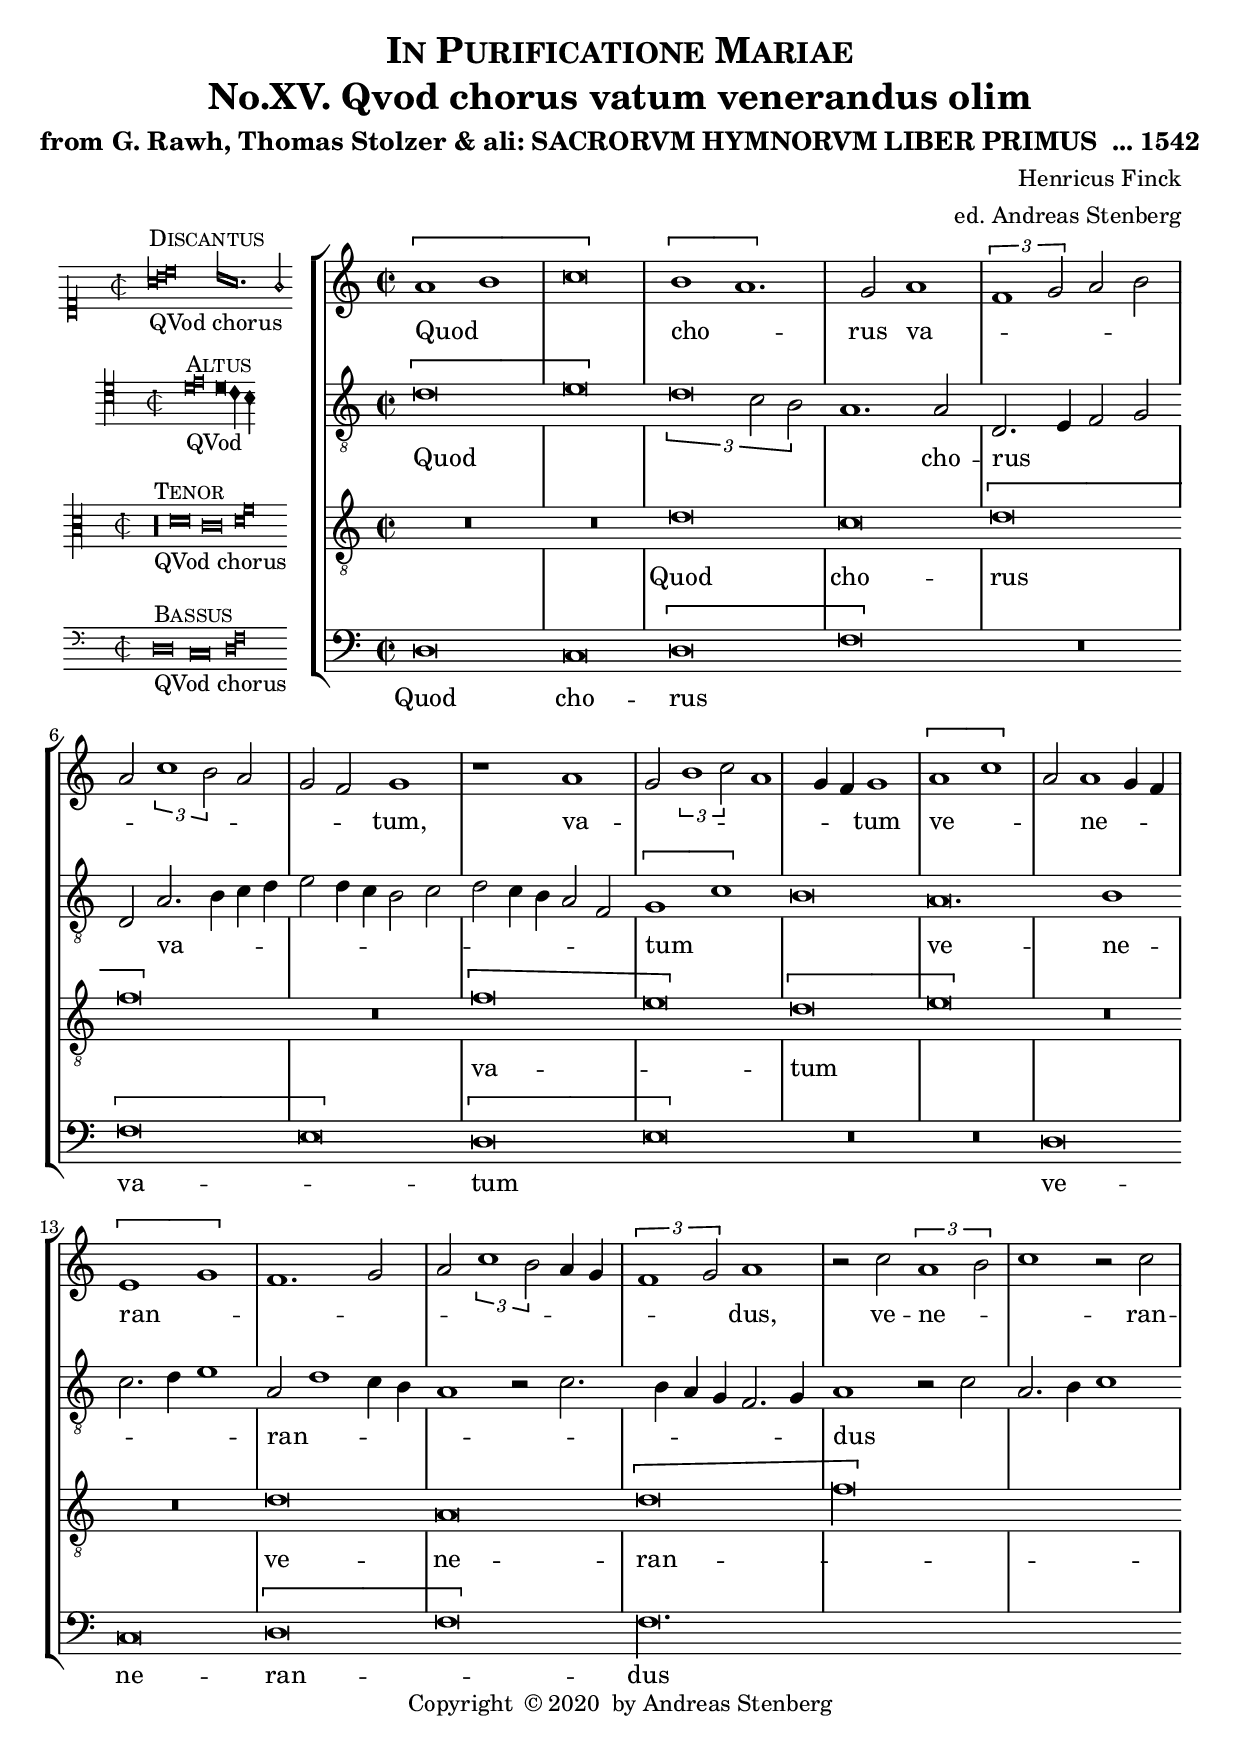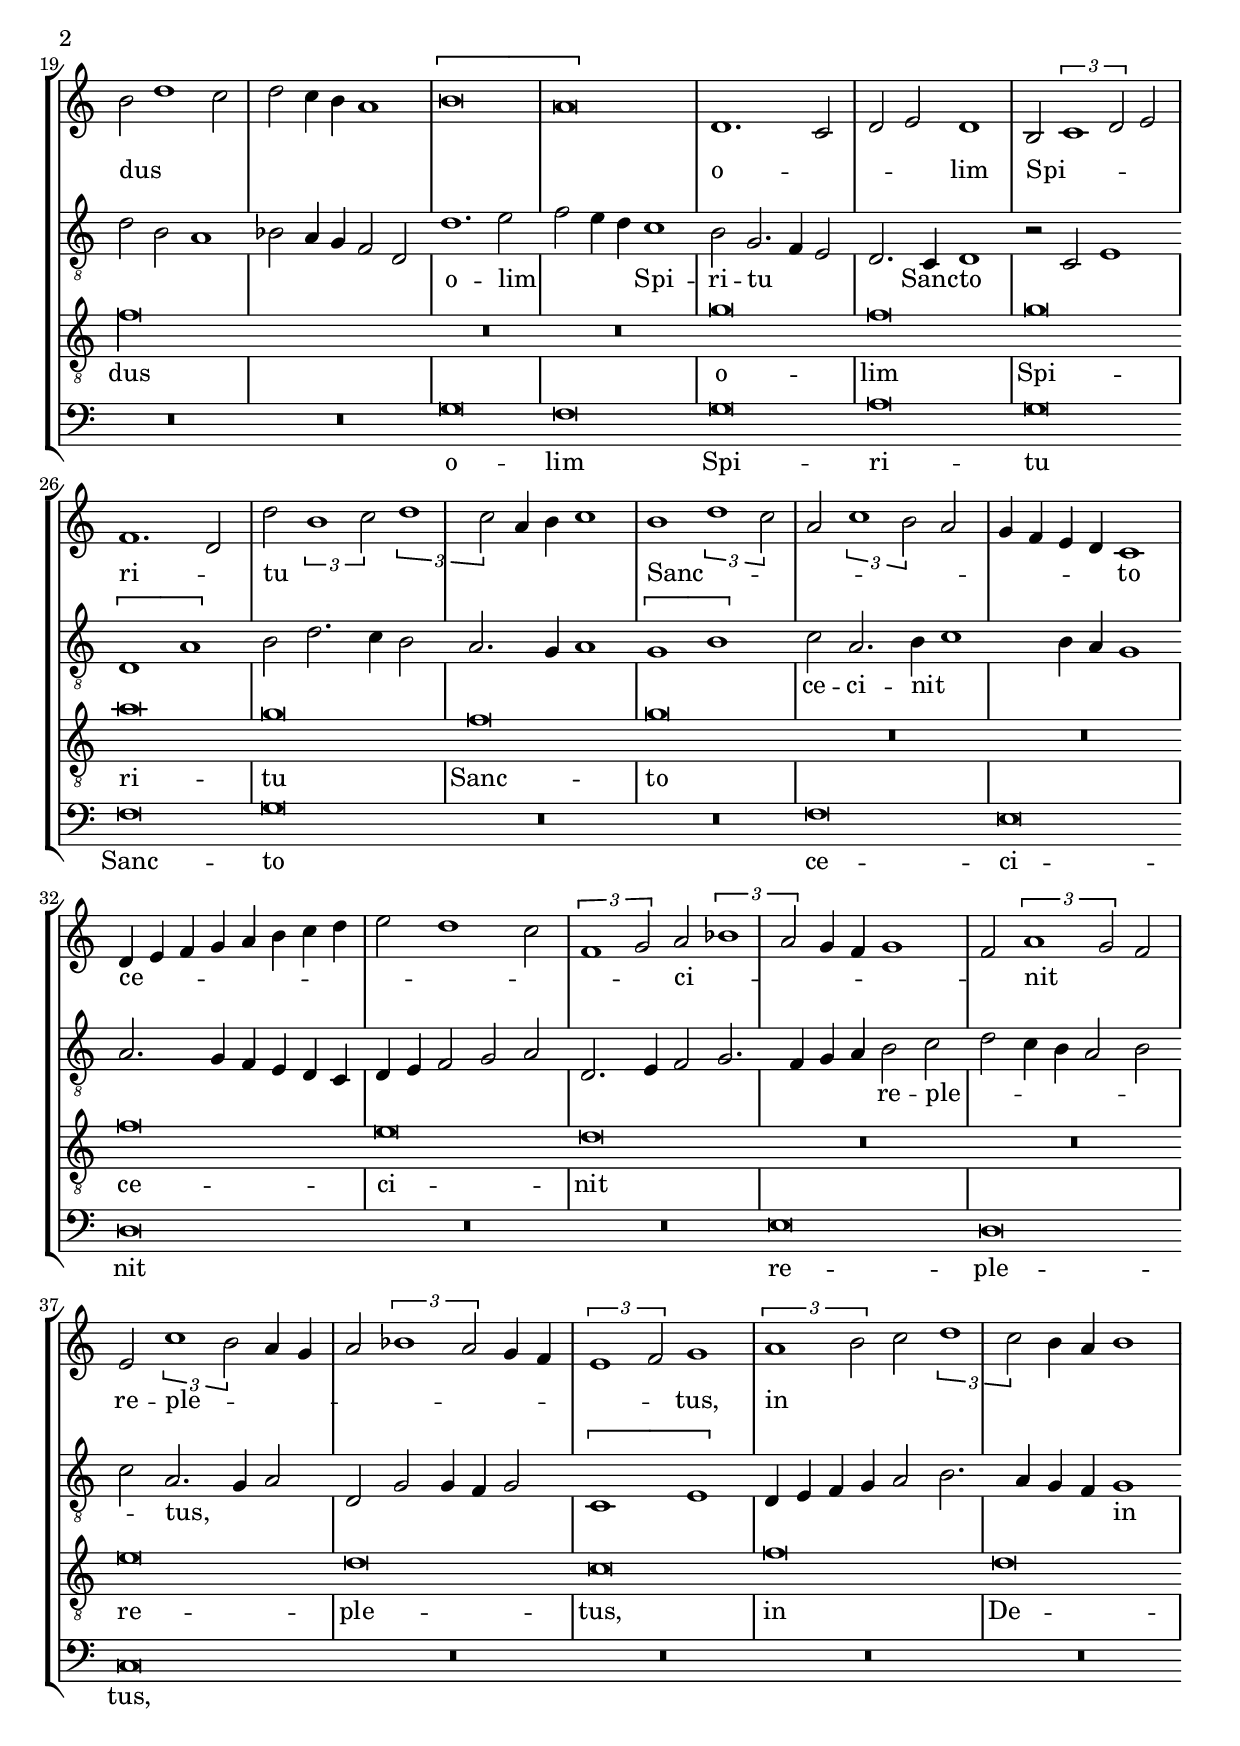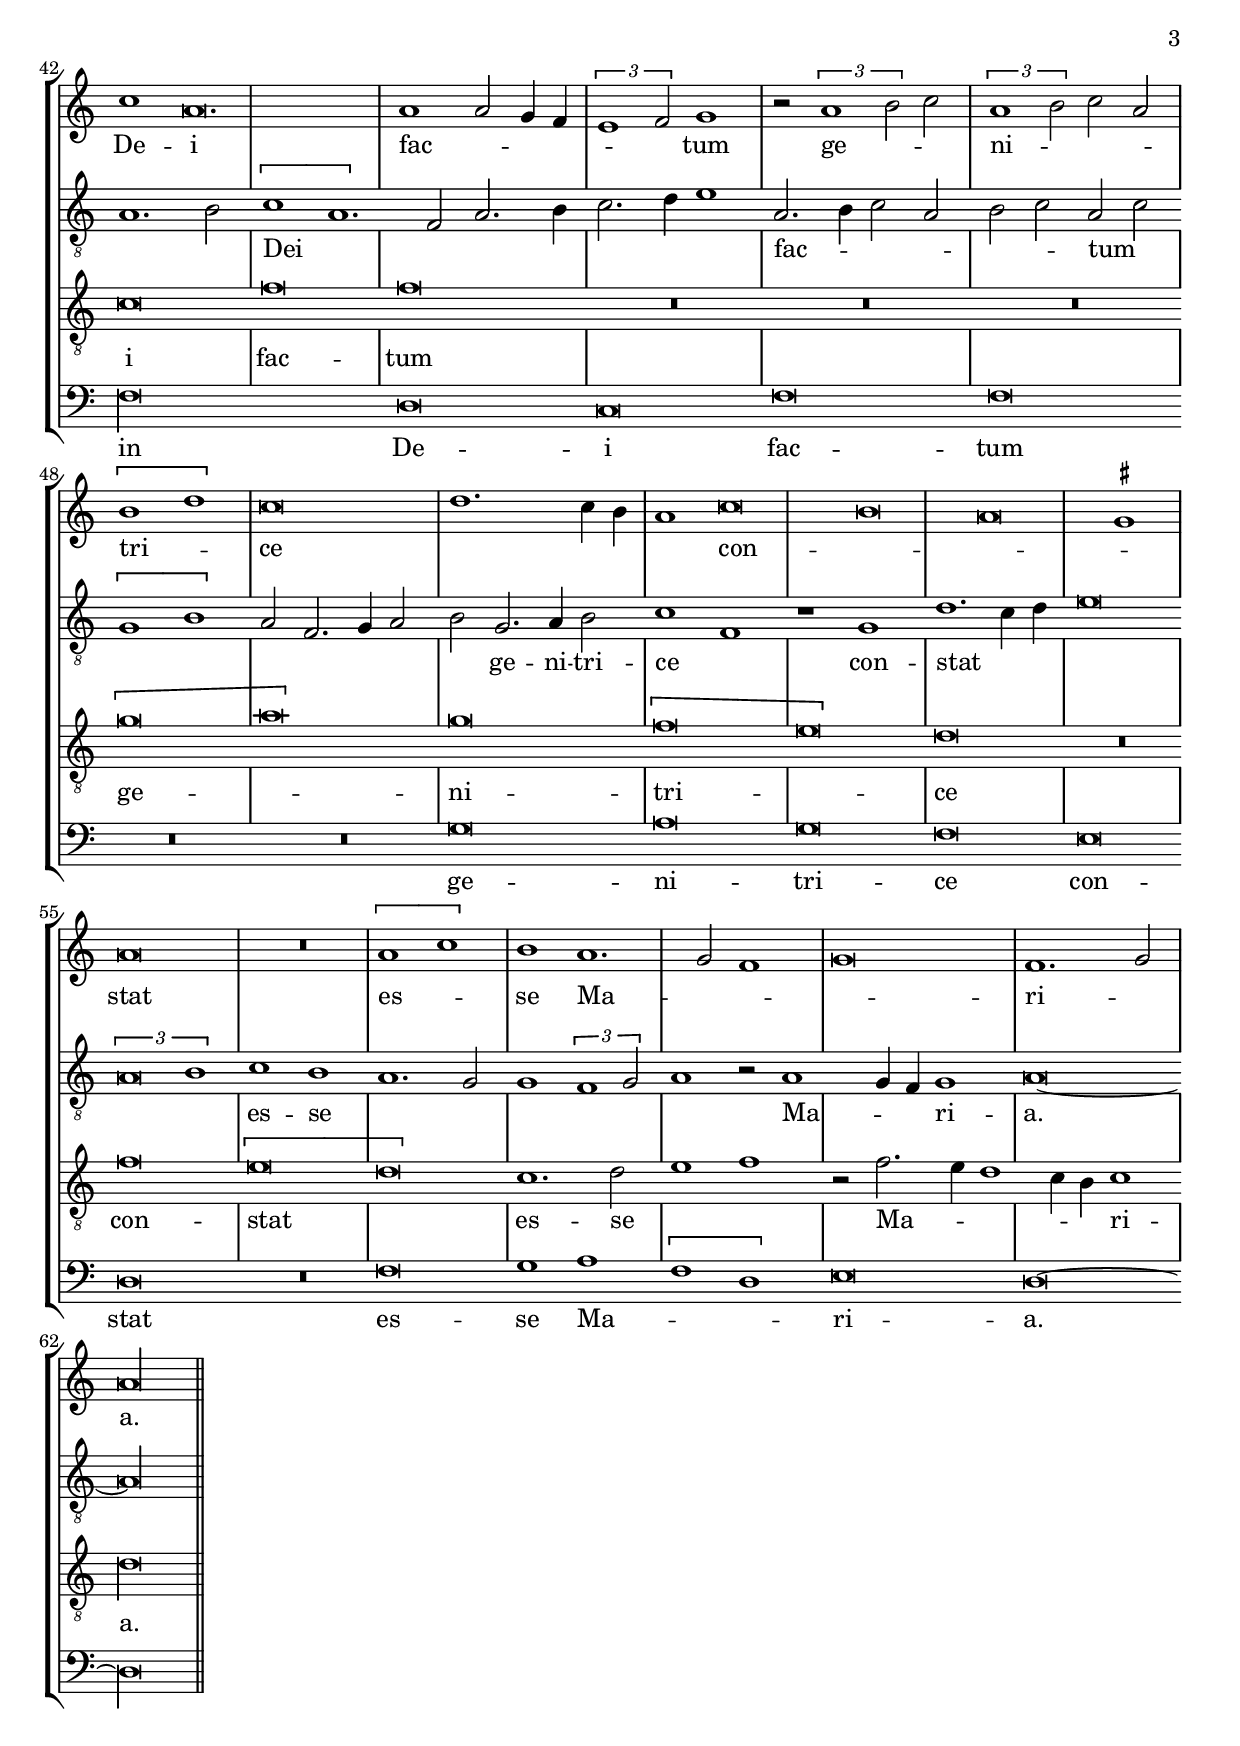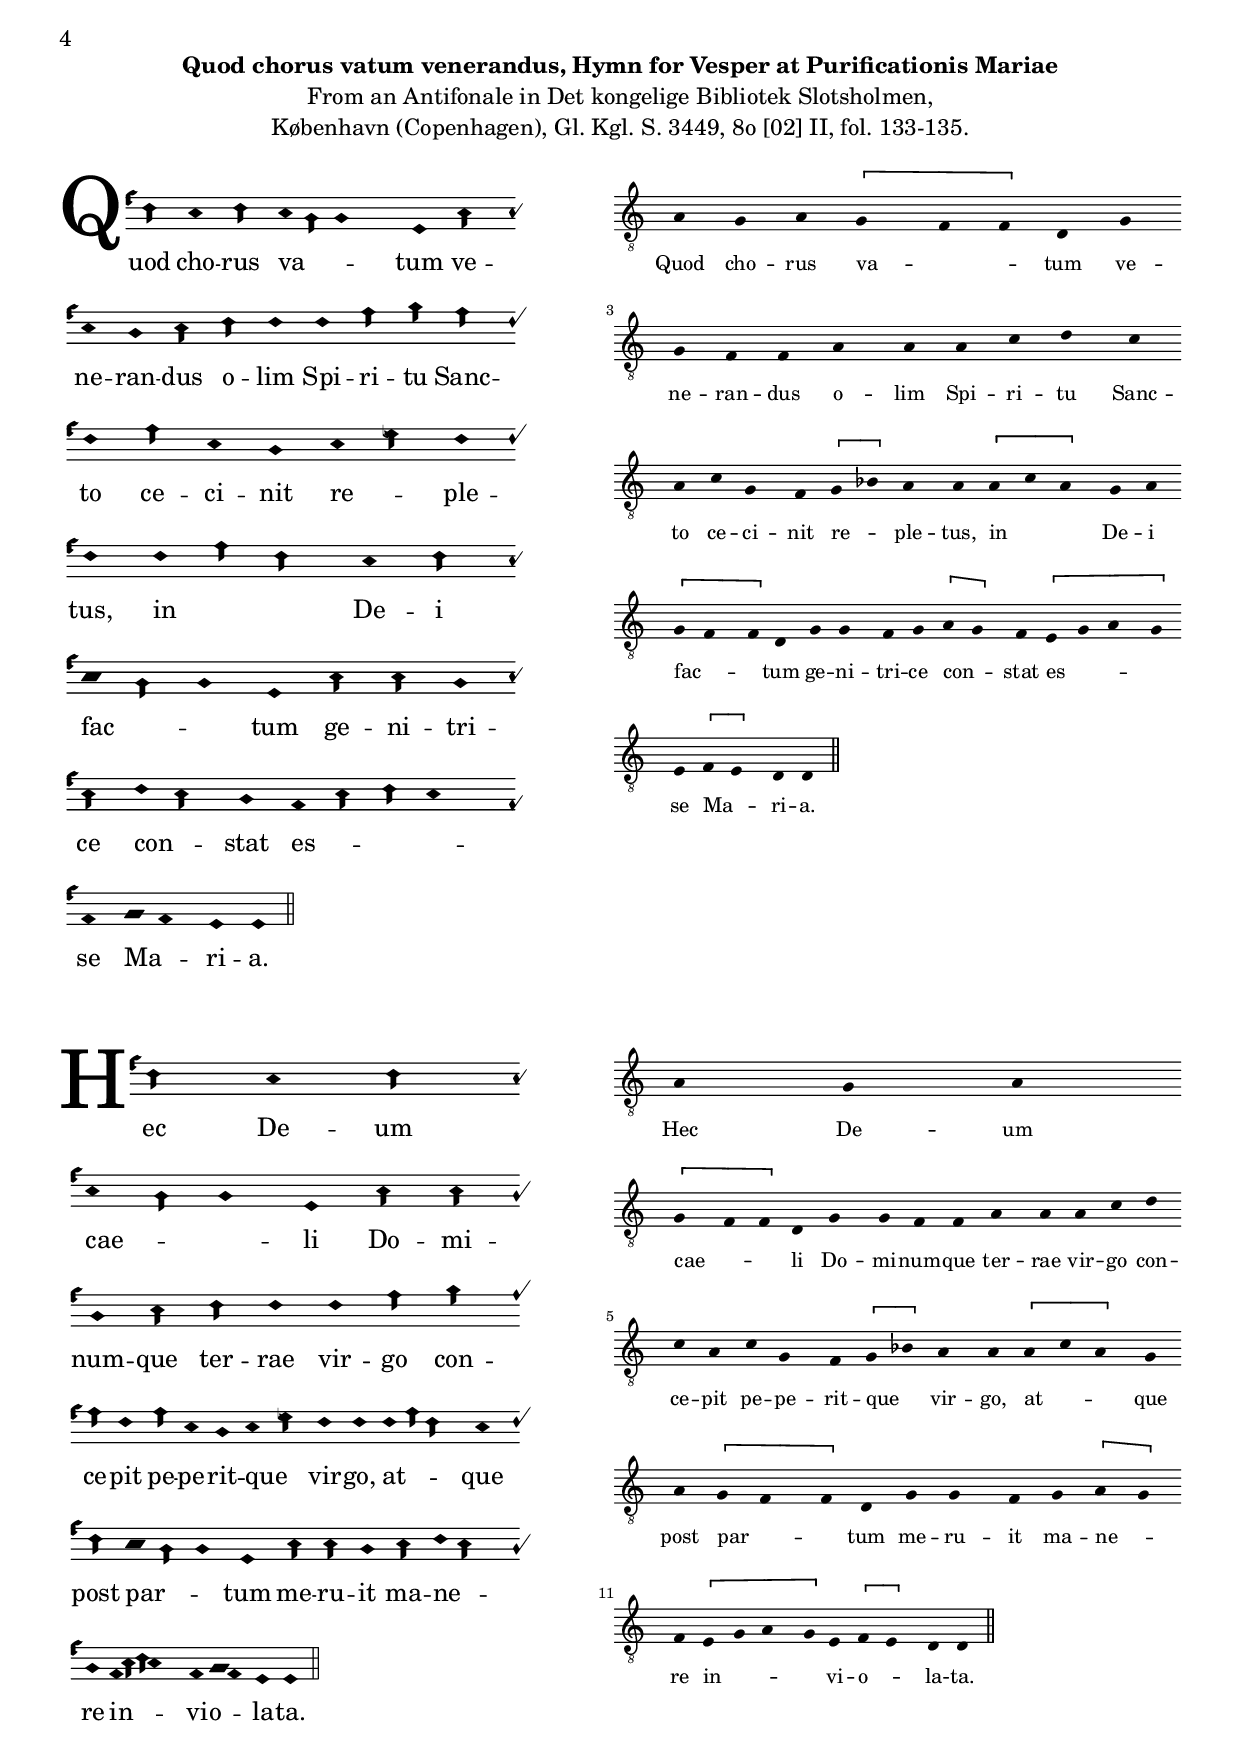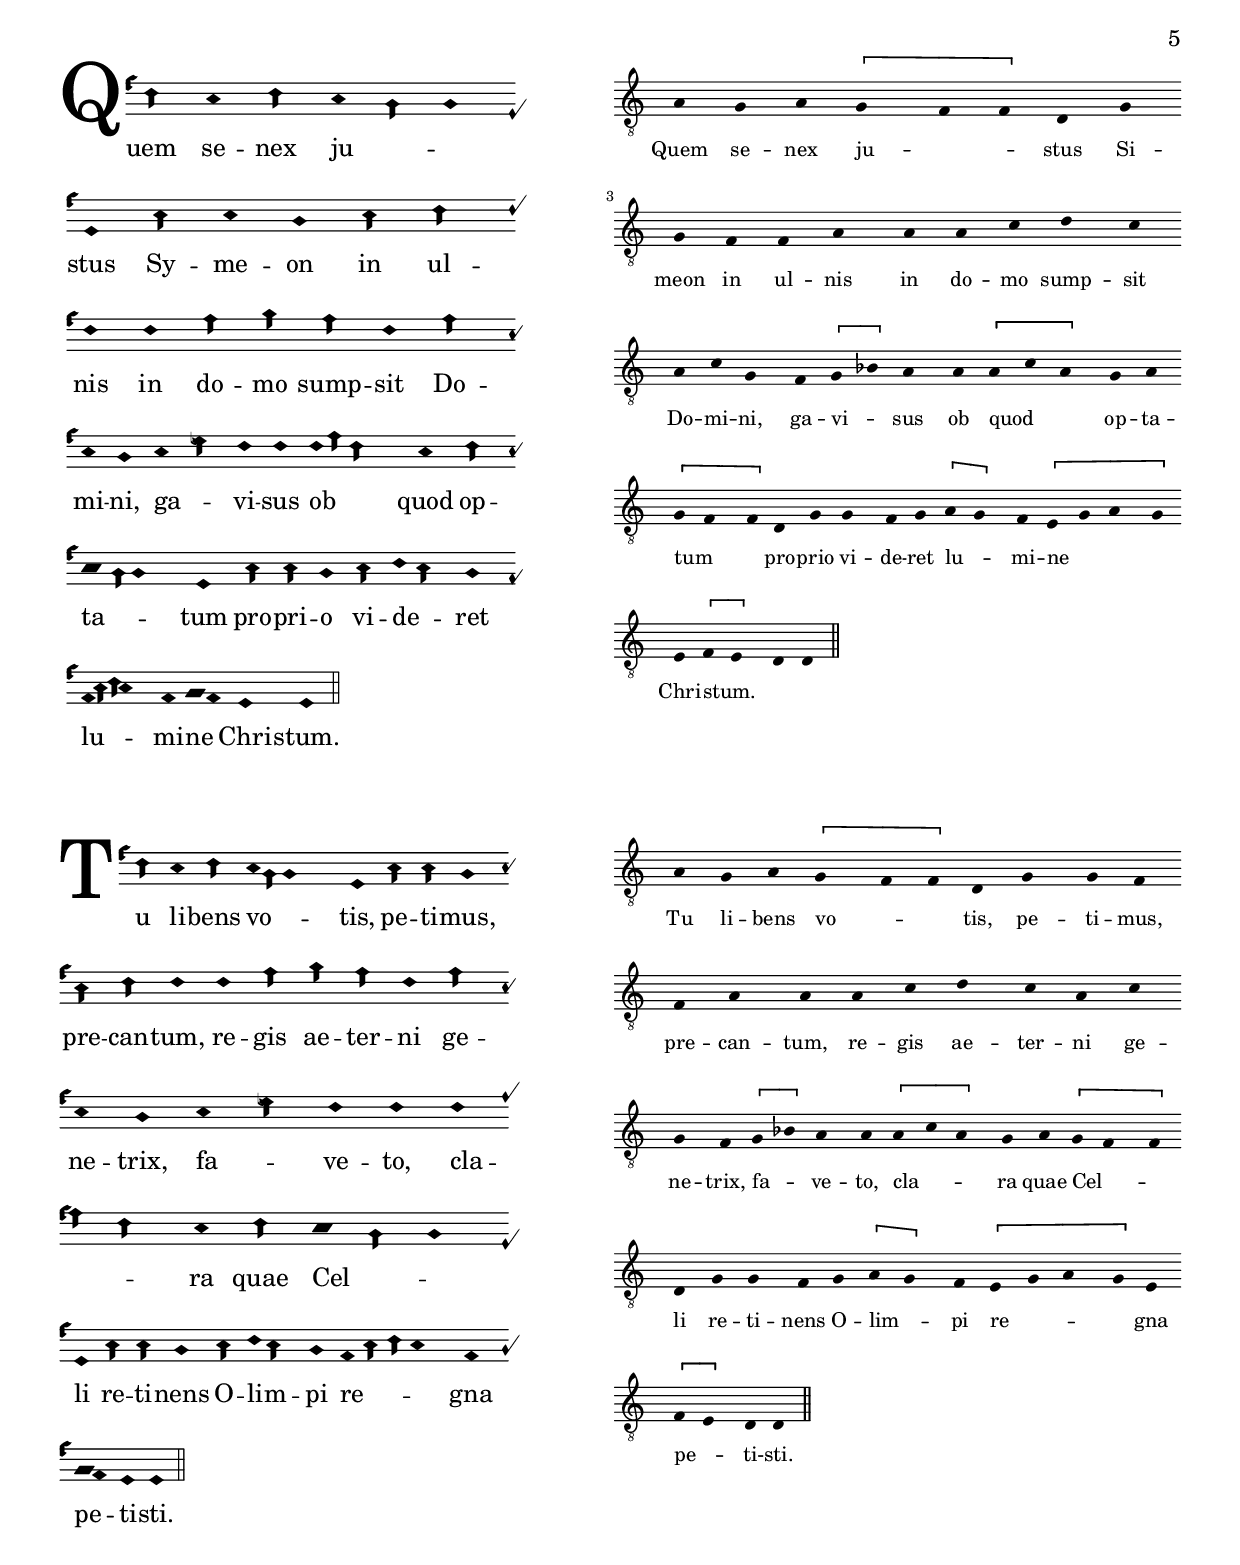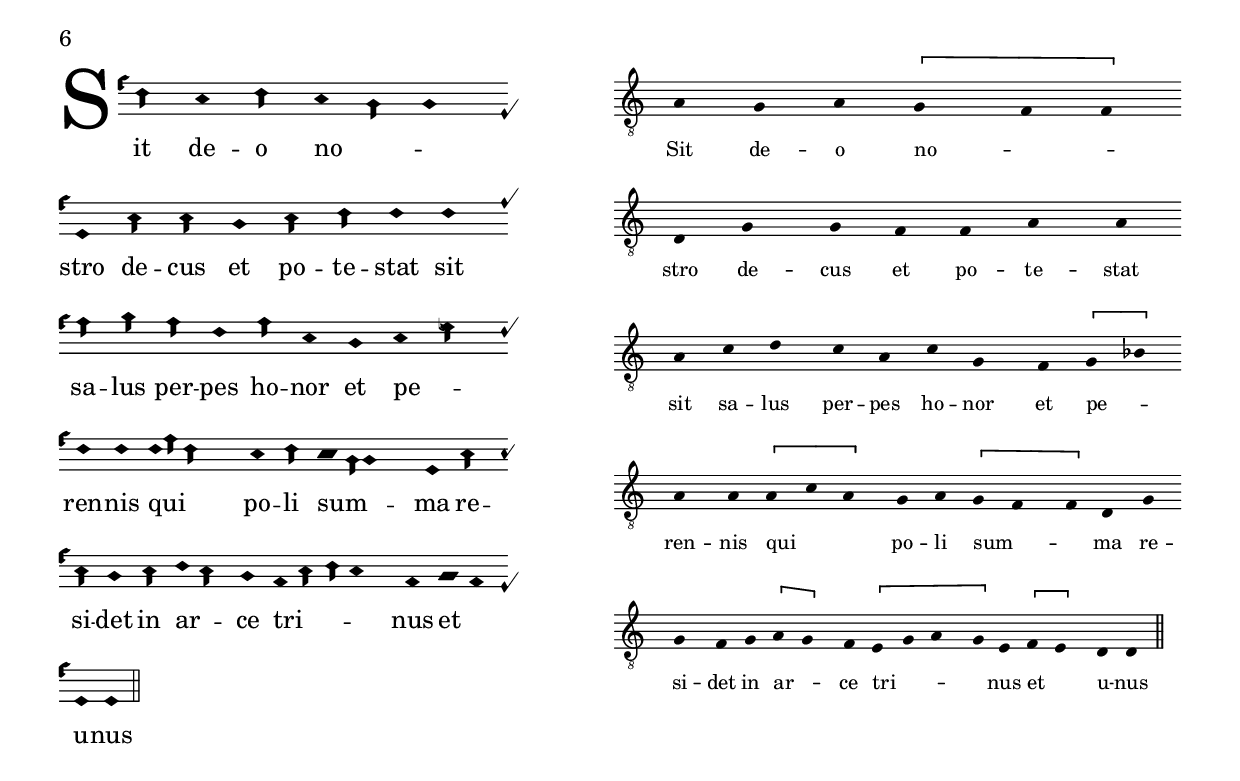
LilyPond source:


%%%%%%%%%%%%%%%%%%%%%%%%%%%%%%%%%%%%%%%%%%%%%%%%%%%%%%%%%%%%%%%%%%%
% This is a template based on the usual four part choir templater %
% where the voices have common lyrics at the the start but split  %
% to separate lyrics after a while.				  %
% This template is modyfied by AS from the one in the lilypond    %
% documentation.						  %
% This template is to be used for instance for fairly simple      %
% settings where the stanzas are set homophonicaly but twhere the %
% Chorus contains polyphony that require separate underlay for    %
% the different voices.						  %
%%%%%%%%%%%%%%%%%%%%%%%%%%%%%%%%%%%%%%%%%%%%%%%%%%%%%%%%%%%%%%%%%%%
\version "2.18.0"
\include "deutsch.ly"
#(append! supported-clefs '(("mensural-f3" . ("clefs.mensural.f" 0 0))))
#(append! supported-clefs '(("mensural-f1" . ("clefs.mensural.f" 4 0))))
#(append! supported-clefs '(("mensural-f2" . ("clefs.mensural.f" -2 0))))
#(append! supported-clefs '(("petrucci-g3" . ("clefs.petrucci.g" 0 1))))
#(append! supported-clefs '(("petrucci-c5" . ("clefs.petrucci.g" 5 5))))
ficta = \once \set suggestAccidentals =##t
\header {
  title = \markup {
    \center-column {
      \smallCaps "In Purificatione Mariae"
      "No.XV. Qvod chorus vatum venerandus olim"
      ""
      \vspace #0.5
    }
  }
  subtitle = "from G. Rawh, Thomas Stolzer & ali: SACRORVM HYMNORVM LIBER PRIMUS  ... 1542"
  composer = "Henricus Finck"
  arranger = "ed. Andreas Stenberg"
  poet = ""
  meter =""
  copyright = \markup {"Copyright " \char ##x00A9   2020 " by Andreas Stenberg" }
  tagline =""
}
global = {
  \key c \major
}
%% PDF pag.22.
sopMusic = \relative c'' {

  \set Score.tempoHideNote = ##t
  \tempo 1 = 76
  \time 2/2
  \set Timing.measureLength = #(ly:make-moment 4/2)
 % \override Staff.BarLine.transparent = ##t
 \[a1( h1
 c\breve)\]
 \[h1( a1.)\]
     g2 a1(
  \tuplet 3/2 { f1 g2 } a2 h2
  a2 \tuplet 3/2 { c1 h2 } a2
  g2 f2) g1
  r1 a1(
  g2 \tuplet 3/2 { h1 c2 } a1
     g4 f4) g1
  \[a1( c1\]
  a2) a1( g4 f4)			%% end of first line in orig.
  \[e1( g1\]
  f1. g2
  a2 \tuplet 3/2 { c1 h2 } a4 g4
  \tuplet 3/2 { f1 g2) } a1
  r2 c2 \tuplet 3/2 { a1( h2 }
  c1) r2 c2
  h2( d1 c2
  d2 c4 h4 a1
  \[h\breve
  a\breve)\]
  d,1.( c2
  d2 e2) d1
  h2( \tuplet 3/2 { c1 d2 } e2)		%% end of second line.
  f1.( d2)
  d'2( \tuplet 3/2 { h1 c2 } \tuplet 3/2 { d1 c2 }
     a4 h4 c1)
  h1 ( \tuplet 3/2 { d1 c2 }
  a2 \tuplet 3/2 { c1 h2 } a2
  g4 f4 e4 d4) c1
  d4( e4 f4 g4 a4 h4 c4 d4
  e2 d1 c2
  \tuplet 3/2 { f,1 g2) }		%% end of third line
  a2( \tuplet 3/2 { b1 a2 } g4 f4
  g1
  f2) \tuplet 3/2 { a1( g2 } f2)
  e2 \tuplet 3/2 { c'1( h2 } a4 g4
  a2 \tuplet 3/2 { b1 a2 } g4 f4
  \tuplet 3/2 { e1 f2) } g1
  \tuplet 3/2 { a1( h2 } c2 \tuplet 3/2 { d1 c2 }
       h4 a4 h1)
   c1 a\breve.
   a1(					%% end of fourthline.
   a2 g4 f4
   \tuplet 3/2 { e1 f2) } g1
   r2 \tuplet 3/2 { a1( h2 } c2)
   \tuplet 3/2 { a1( h2 } c2 a2)
   \[h1( d1)\]
   c\breve(
   d1. c4 h4
   a1) c\breve(
       h\breve
       a\breve
       \ficta gis1)
   a\breve
   R\breve
   \[a1( c1)\]
   h1 a1.(
      g2 f1
   g\breve)
   f1.( g2)
   \cadenzaOn
   a\longa
 \revert Staff.BarLine.transparent
  \bar "||"
  \cadenzaOff
}
sopWords = \lyricmode {
  Quod cho -- rus va -- tum,
  va -- tum ve -- ne -- ran -- dus,
  ve -- ne -- ran -- dus o -- lim
Spi -- ri -- tu Sanc -- to ce -- ci -- nit re -- ple -- tus,
in De -- i fac -- tum ge -- ni -- tri -- ce con -- stat
es -- se Ma -- ri -- a.
}
%% PDF pag. 173.
altoMusic = \relative c' {
  \clef "G_8"
  \override Staff.BarLine.transparent = ##t
  \[d\breve(
  e\breve\]
  \tuplet 3/2 { d\breve c2 h2 }
  a1.) a2
  d,2.( e4 f2 g2
  d2) a'2.( h4 c4 d4
  e2 d4 c4 h2 c2
  d2 c4 h4 a2 f2)
  \[g1( c1\]
  h\breve)			%% end of first line in orig.
  a\breve.
     h1(
  c2. d4 e1)
  a,2( d1 c4 h4
  a1 r2 c2.
     h4 a4 g4 f2. g4)
  a1( r2 c2
  a2. h4 c1
  d2 h2 a1
  b2 a4 g4 f2 d2)		%% end of sec ond line.
  d'1. e2(
  f2 e4 d4) c1
  h2 g2.( f4 e2
  d2.) c4 d1(
  r2 c2 e1
  \[d1 a'1\]
  h2 d2. c4 h2
  a2. g4 a1
  \[g1 h1)\]
  c2 a2. h4( c1
     h4 a4 			%% end of third line.
  g1 a2. g4
  f4 e4 d4 c4 d4 e4 f2
  g2 a2 d,2. e4
  f2 g2. f4 g4 a4)
  h2 c2( d2 c4 h4
  a2 h2 c2) a2.(
     g4 a2 d,2 g2		%% end of fourth line.
  g4 f4 g2 \[c,1
  e1\] d4 e4 f4 g4
  a2 h2. a4 g4 f4)
  g1( a1.
     h2) \[c1(
  a1.\] f2
  a2. h4 c2. d4
  e1) a,2.( h4
  c2 a2 h2 c2)
  a2( c2				%% end of fourth line.
  \[g1
  h1\] a2 f2. g4 a2
  h2) g2. a4 h2
  c1( f,1)
  r1 g1
  d'1.( c4 d4
  e\breve
  \tuplet 3/2 { a,\breve h1) }
  c1 h1(
  a1. g2
  g1 \tuplet 3/2 { f1 g2  }
  a1) r2 a1(
      g4 f4) g1
  a\breve~
  a\longa
  \revert Staff.BarLine.transparent
}
altoWords = \lyricmode {
  Quod cho -- rus va -- tum ve -- ne -- ran -- dus o -- lim
Spi -- ri -- tu Sanc -- to ce -- ci -- nit re -- ple -- tus,
in Dei fac -- tum ge -- ni -- tri -- ce con -- stat
es -- se Ma -- ri -- a.
}
tenorMusic = \relative c' {
  \clef "G_8"
  \override Staff.BarLine.transparent = ##t
   R\breve*2
   d\breve
   c\breve
   \[d\breve(
   f\breve)\]
   R\breve
   \[f\breve(
   e\breve)\]
   \[d\breve(
   e\breve)\]
   R\breve*2
   d\breve
   a\breve
   \[d\breve(
   f\longa)\]
   f\longa
   R\breve*2
   g\breve
   f\breve
   g\breve
   a\breve
   g\breve
   f\breve
   g\breve
   R\breve*2
   f\breve
   e\breve
   d\breve		%% end of first line in orig.
   R\breve*2
   e\breve
   d\breve
   c\breve
   f\breve
   d\breve
   c\breve
   f\breve
   f\breve
   R\breve*3
   \[g\breve(
   a\breve)\]
   g\breve
   \[f\breve(
   e\breve)\]
   d\breve
   R\breve
   f\breve
   \[e\breve(
   d\breve)\]
   c1. d2(
   e1 f1)
   r2 f2.( e4 d1
      c4 h4) c1
   d\longa
 \revert Staff.BarLine.transparent
}
tenorWords = \lyricmode {
  Quod cho -- rus va -- tum ve -- ne -- ran -- dus o -- lim
Spi -- ri -- tu Sanc -- to ce -- ci -- nit re -- ple -- tus,
in De -- i fac -- tum ge -- ni -- tri -- ce con -- stat
es -- se Ma -- ri -- a.
}
%% PDF pag. 506
bassMusic = \relative c {
  \override Staff.BarLine.transparent = ##t
  d\breve
  c\breve
  \[d\breve(
  f\breve)\]
  R\breve
  \[f\breve(
  e\breve)\]
  \[d\breve(
  e\breve)\]
  R\breve*2
  d\breve
  c\breve
  \[d\breve(
  f\breve)\]
  f\longa.
  R\breve*2
  g\breve
  f\breve
  g\breve
  a\breve
  g\breve
  f\breve
  g\breve
  R\breve*2
  f\breve
  e\breve
  d\breve
  R\breve*2			%% end of first line in orig.
  e\breve
  d\breve
  c\breve
  R\breve*4
  f\longa
  d\breve
  c\breve
  f\breve
  f\breve
  R\breve*2
  g\breve
  a\breve
  g\breve
  f\breve
  e\breve
  d\breve
  R\breve
  f\breve
  g1 a1(
  \[f1 d1)\]
  e\breve
  d\breve~
  d\longa

  \revert Staff.BarLine.transparent
}
bassWords = \lyricmode {
  Quod cho -- rus va -- tum ve -- ne -- ran -- dus o -- lim
Spi -- ri -- tu Sanc -- to ce -- ci -- nit re -- ple -- tus,
in De -- i fac -- tum ge -- ni -- tri -- ce con -- stat
es -- se Ma -- ri -- a.
}
incipitDiscantus = \markup {
  \score {
    {
      %      \set Staff.instrumentName = #"Tenor "
      \override NoteHead.style = #'neomensural
      \override Rest.style = #'neomensural
      \override Staff.TimeSignature.style = #'mensural
      \cadenzaOn
      \clef "petrucci-c1"
      \key c \major
      \time 2/2

      \[a'1 ^\markup { \smallCaps"Discantus"} _"QVod chorus"
      h'1 c''\breve\]
      \override NoteHead.ligature-flexa = ##t
      \[h'1 a'1.\] \stemUp g'2
    }
    \layout {
      \context {
        \Voice
        \remove "Ligature_bracket_engraver"
        \consists "Mensural_ligature_engraver"
      }
      line-width = 4.5\cm
    }
  }
}


incipitAltus = \markup {
  \score {
    {
      %      \set Staff.instrumentName = #"Tenor "
      \override NoteHead.style = #'neomensural
      \override Rest.style = #'neomensural
      \override Staff.TimeSignature.style = #'mensural
      \cadenzaOn
      \clef "petrucci-c4"
      \key c \major
      \time 2/2
      \[d'\breve^\markup \smallCaps"Altus"_"QVod"
      e'\]
      \override NoteHead.style = #'blackpetrucci
      d'\breve c'2 h2

    }
    \layout {
      \context {
        \Voice
        \remove "Ligature_bracket_engraver"
        \consists "Mensural_ligature_engraver"
      }
      line-width = 4.5\cm
    }
  }
}


incipitTenor = \markup {
  \score {
    {
      %      \set Staff.instrumentName = #"Tenor "
      \override NoteHead.style = #'neomensural
      \override Rest.style = #'neomensural
      \override Staff.TimeSignature.style = #'mensural
      \cadenzaOn
      \clef "petrucci-c3"
      \key c \major
      \time 2/2
      r\longa ^\markup \smallCaps"Tenor"
      _"QVod chorus"
      d'\breve
      c'\breve
      \[d'\breve f'\breve\]
    }
    \layout {
      \context {
        \Voice
        \remove "Ligature_bracket_engraver"
        \consists "Mensural_ligature_engraver"
      }
      line-width = 5.0\cm
    }
  }
}
#(append! supported-clefs '(("mensural-f3" . ("clefs.mensural.f" 0 0))))

incipitBassus = \markup {
  \score {
    {
      %      \set Staff.instrumentName = #"Tenor "
      \override NoteHead.style = #'neomensural
      \override Rest.style = #'neomensural
      \override Staff.TimeSignature.style = #'mensural
      \cadenzaOn
      \clef "mensural-f"
      \key c \major
      \time 2/2
      d\breve^\markup \smallCaps"Bassus"_"QVod chorus"
      c\breve \[d\breve f\breve\]
    }
    \layout {
      \context {
        \Voice
        \remove "Ligature_bracket_engraver"
        \consists "Mensural_ligature_engraver"
      }
      line-width = 4.5\cm
    }
  }
}


\score {
  <<
    \new StaffGroup \with {
      \override VerticalAxisGroup.staff-staff-spacing = #'((basic-distance . 12))
    } <<
      \new Staff = treble <<
        \set Staff.instrumentName = \incipitDiscantus
        \new Voice = "sopranos" {
          \set  Staff.midiInstrument ="choir aahs"
          %	\voiceOne
          << \global \sopMusic >>
        }
      >>
      \new Lyrics = sopranos { s1 }

      \new Staff = "medius" <<
        \set Staff.instrumentName = \incipitAltus

        \new Voice = "altos" {
          %	\voiceTwo
          \set  Staff.midiInstrument ="choir aahs"
          << \global \altoMusic >>
        }
      >>

      \new Lyrics = "altos" { s1 }
      \new Staff = tenors <<
        \set Staff.instrumentName = \incipitTenor

        \clef "treble"
        \new Voice = "tenors" {
          \set  Staff.midiInstrument ="choir aahs"
          %	\voiceOne
          << \global \tenorMusic >>
        }
      >>
      \new Lyrics = "tenors" { s1 }

      \new Staff ="basses" {
        \set Staff.instrumentName = \incipitBassus

        \new Voice = "basses" {
          \set  Staff.midiInstrument ="choir aahs"
          \clef "bass"
          %	\voiceTwo
          << \global \bassMusic >>
        }
      }
    >>
    \new Lyrics = basses { s1 }

    \context Lyrics = sopranos \lyricsto sopranos \sopWords
    \context Lyrics = altos \lyricsto altos \altoWords
    \context Lyrics = tenors \lyricsto tenors \tenorWords
    \context Lyrics = basses \lyricsto basses \bassWords
  >>
  \layout {
    \context {
      \Score
      % no bars in staves
      %      \override BarLine.transparent = ##t

    }
    % the next three instructions keep the lyrics between the bar lines
    \context {
      \Lyrics
      \consists "Bar_engraver"
      \override BarLine.transparent = ##t
    }
    \context {
      \StaffGroup
      \consists "Separating_line_group_engraver"
    }
    \context {
      \Voice
      % no slurs
      \override Slur.transparent = ##t
      % Comment in the below "\remove" command to allow line
      % breaking also at those barlines where a note overlaps
      % into the next bar.  The command is commented out in this
      % short example score, but especially for large scores, you
      % will typically yield better line breaking and thus improve
      % overall spacing if you comment in the following command.
      %\remove "Forbid_line_break_engraver"
    }
    indent = 4.5\cm
  }

}
\score {
  <<
    \new StaffGroup <<
      \new Staff = treble <<
        \set Staff.instrumentName = \incipitDiscantus
        \new Voice = "sopranos" {
          \set  Staff.midiInstrument ="choir aahs"
          %	\voiceOne
          << \global \sopMusic >>
        }
      >>
      \new Lyrics = sopranos { s1 }

      \new Staff = "medius" <<
        \set Staff.instrumentName = \incipitAltus

        \new Voice = "altos" {
          %	\voiceTwo
          \set  Staff.midiInstrument ="choir aahs"
          << \global \altoMusic >>
        }
      >>

      \new Lyrics = "altos" { s1 }
      \new Staff = tenors <<
        \set Staff.instrumentName = \incipitTenor

        \clef "treble"
        \new Voice = "tenors" {
          \set  Staff.midiInstrument ="choir aahs"
          %	\voiceOne
          << \global \tenorMusic >>
        }
      >>
      \new Lyrics = "tenors" { s1 }

      \new Staff ="basses" {
        \set Staff.instrumentName = \incipitBassus

        \new Voice = "basses" {
          \set  Staff.midiInstrument ="choir aahs"
          \clef "G_8"
          %	\voiceTwo
          << \global \bassMusic >>
        }
      }
    >>
    \new Lyrics = basses { s1 }

    \context Lyrics = sopranos \lyricsto sopranos \sopWords
    \context Lyrics = altos \lyricsto altos \altoWords
    \context Lyrics = tenors \lyricsto tenors \tenorWords
    \context Lyrics = basses \lyricsto basses \bassWords
  >>
  \midi {}
}

\version "2.20.0"

\include "deutsch.ly"
%\include "gregorian.ly"

virga =
\once \override NoteHead.style = #'hufnagel.virga

lpes =
\once \override NoteHead.style = #'hufnagel.lpes

virgaL = \tweak extra-offset #'(-3.5 . 0)   \once \override NoteHead.style = #'hufnagel.virga


virgula = {
  \once \override BreathingSign.text = #(make-musicglyph-markup "scripts.rcomma")
  \once \override BreathingSign.font-size = #-2

  % Workaround: add padding.  Correct fix would be spacing engine handle this.
  \once \override BreathingSign.minimum-X-extent = #'(-0.8.0 . 0.0)
  \once \override BreathingSign.minimum-Y-extent = #'(-2.5 . 2.5)

  \breathe
}
caesura = {
  \once \override BreathingSign.text = #(make-musicglyph-markup "scripts.rvarcomma")
  \once \override BreathingSign.font-size = #-2

  % Workaround: add padding.  Correct fix would be spacing engine handle this.
  \once \override BreathingSign.minimum-X-extent = #'(-0.8.0 . 0.0)
  \once \override BreathingSign.minimum-Y-extent = #'(-2.5 . 2.5)

  \breathe
}
divisioMinima = {
  \once \override BreathingSign.stencil = #ly:breathing-sign::divisio-minima

  % Workaround: add padding.  Correct fix would be spacing engine handle this.
  \once \override BreathingSign.minimum-X-extent = #'(-0.8.0 . 0.0)
  \once \override BreathingSign.minimum-Y-extent = #'(-2.5 . 2.5)

  \breathe
}
divisioMaior = {
  \once \override BreathingSign.stencil = #ly:breathing-sign::divisio-maior
  \once \override BreathingSign.Y-offset = #0

  % Workaround: add padding.  Correct fix would be spacing engine handle this.
  \once \override BreathingSign.minimum-X-extent = #'(-0.8.0 . 0.0)
  \once \override BreathingSign.minimum-Y-extent = #'(-2.5 . 2.5)

  \breathe
}
divisioMaxima = {
  \once \override BreathingSign.stencil = #ly:breathing-sign::divisio-maxima
  \once \override BreathingSign.Y-offset = #0

  % Workaround: add padding.  Correct fix would be spacing engine handle this.
  \once \override BreathingSign.minimum-X-extent = #'(-0.8.0 . 0.0)
  \once \override BreathingSign.minimum-Y-extent = #'(-2.5 . 2.5)

  \breathe
}
finalis = {
  \once \override BreathingSign.stencil = #ly:breathing-sign::finalis
  \once \override BreathingSign.Y-offset = #0

  % Workaround: add padding.  Correct fix would be spacing engine handle this.
  \once \override BreathingSign.minimum-X-extent = #'(-0.8.0 . 0.0)
  \once \override BreathingSign.minimum-Y-extent = #'(-2.5 . 2.5)

  \breathe
}




Quod_chorus =  {
  \virga a g \virga a  g\melisma \virga \tweak extra-offset #'(-1.8 . 0) f \tweak extra-offset #'(-3.2 . 0) f\melismaEnd  d\melismaEnd
  \virga g
  \break \bar ""

  g f  \virga g
  \virga a a
  a \virga c' \virga d' \virga c '
  \break \bar ""

  a
  \virga c' g f


  g\melisma \virga \tweak extra-offset #'(-0.8 . 0) b\melismaEnd a a
  a\melisma \virga \tweak extra-offset #'(-0.8 . 0) c' \virga \tweak extra-offset #'(-1.8 . 0) a\melismaEnd
  g \virga a
  \break \bar ""

  \lpes g\melisma \virga \tweak extra-offset #'(-0.8 . 0) f \tweak extra-offset #'(-0.8 . 0) f\melismaEnd d
  \virga g \virga g f \virga g
  a\melisma \virga \tweak extra-offset #'(-1.2 . 0) g\melismaEnd f
  e\melisma \virga \tweak extra-offset #'(-0.8 . 0) g \virga \tweak extra-offset #'(-1.4 . 0) a  \tweak extra-offset #'(-2.2 . 0) g\melismaEnd
  \break \bar ""
  e \lpes f \melisma \tweak extra-offset #'(-0.8 . 0)  e\melismaEnd d d

  \finalis
}

Quod_chorus_lyr = \lyricmode {
  uod cho -- rus va -- tum ve -- ne -- ran -- dus o -- lim
  Spi -- ri -- tu Sanc -- to ce -- ci -- nit re -- ple -- tus,
  in De -- i fac -- tum ge -- ni -- tri -- ce con -- stat
  es -- se Ma -- ri -- a.
}

Quod = \relative c {
  %  \time 1/4
  \clef "G_8"
  %  \override Lyrics.LyricText.X-extent  = #'(0 . 3)
  a'4 g a \[g\melisma f f\melismaEnd\] d g
  \break \bar ""

  g f f a a a c d c
  \break \bar ""

  a c g f \[g\melisma b\melismaEnd\] a a \[a\melisma c a\melismaEnd\] g a
  \break \bar ""

  \[g\melisma f f\melismaEnd\] d g g f g \[a\melisma g\melismaEnd\] f \[e\melisma g a g\melismaEnd\]
  \break \bar ""

  e \[f\melisma e\melismaEnd\] d d
  \once \revert Staff.BarLine.transparent \bar "||"
}

Quod_Lyr = \lyricmode {
  Quod cho -- rus va -- tum ve -- ne -- ran -- dus o -- lim
  Spi -- ri -- tu Sanc -- to ce -- ci -- nit re -- ple -- tus,
  in De -- i fac -- tum ge -- ni -- tri -- ce con -- stat
  es -- se Ma -- ri -- a.

}



Hec_Deum =  {
  \virga a g \virga a
  \break \bar ""

  g\melisma \virga \tweak extra-offset #'(-0.4 . 0) f \tweak extra-offset #'(-1.2 . 0) f\melismaEnd  d\melismaEnd
  \virga g
  \virga g f  \virga g
  \virga a a
  a \virga c' \virga d'
  \break \bar ""

  \virga c ' a
  \virga c' g f
  g\melisma \virga \tweak extra-offset #'(-0.8 . 0) b\melismaEnd a a
  a\melisma \virga \tweak extra-offset #'(-0.8 . 0) c' \virga \tweak extra-offset #'(-1.8 . 0) a\melismaEnd
  g
  \break \bar ""

  \virga a \lpes g\melisma \virga \tweak extra-offset #'(-0.8 . 0) f \tweak extra-offset #'(-0.8 . 0) f\melismaEnd d
  \virga g \virga g f \virga g
  a\melisma \virga \tweak extra-offset #'(-1.2 . 0) g\melismaEnd
  \break \bar ""
  f
  e\melisma \virga \tweak extra-offset #'(-0.8 . 0) g \virga \tweak extra-offset #'(-1.4 . 0) a  \tweak extra-offset #'(-2.2 . 0) g\melismaEnd
  e \lpes f \melisma \tweak extra-offset #'(-0.8 . 0)  e\melismaEnd d d

  \finalis
}
Hec_Deum_lyr = \lyricmode {
  ec De -- um cae -- li Do -- mi -- num -- que ter -- rae
  vir -- go con -- ce -- pit pe -- pe -- rit -- que vir -- go,
  at -- que post par -- tum me -- ru -- it ma -- ne -- re
  in -- vi -- o -- la -- ta.
}

Hec = \relative c {
  %  \time 1/4
  \clef "G_8"
  %  \override Lyrics.LyricText.X-extent  = #'(0 . 3)
  a'4 g a
  \break \bar ""
  \[g\melisma f f\melismaEnd\] d g \noBreak
  g f f a a a c d
  \break \bar ""

  c a c g f \[g\melisma b\melismaEnd\] a a \[a\melisma c a\melismaEnd\]  g
  \break \bar ""

  a\[g\melisma f f\melismaEnd\] d g g f g \[a\melisma g\melismaEnd\] \break \bar ""

  f \[e\melisma g a g\melismaEnd\]
  e \[f\melisma e\melismaEnd\] d d
  \once \revert Staff.BarLine.transparent \bar "||"
}

Hec_Lyr = \lyricmode {
  Hec De -- um cae -- li Do -- mi -- num -- que ter -- rae
  vir -- go con -- ce -- pit pe -- pe -- rit -- que vir -- go,
  at -- que post par -- tum me -- ru -- it ma -- ne -- re
  in -- vi -- o -- la -- ta.

}

\markup {
  \column {
    \fill-line { \bold "Quod chorus vatum venerandus, Hymn for Vesper at Purificationis Mariae" }
    \fill-line {      "From an Antifonale in Det kongelige Bibliotek Slotsholmen," }
    \fill-line {  "København (Copenhagen), Gl. Kgl. S. 3449, 8o [02] II, fol. 133-135." }
    \vspace #'1.0
    \fill-line {
      \column {
        \line {

          \score {
            <<
              \new VaticanaStaff = "upperStaff" <<
                \set Staff.instrumentName = \markup \fontsize #'11  "Q"
                \set Staff.midiInstrument = "choir aahs"
                \context VaticanaVoice = "cantus" <<
                  \transpose c c {
                    %      \override Staff.StaffSymbol.line-count = #5
                    \startStaff
                    \override Staff.KeySignature.glyph-name-alist =
                    #alteration-hufnagel-glyph-name-alist
                    \override Staff.Accidental.glyph-name-alist =
                    #alteration-hufnagel-glyph-name-alist
                    \override Staff.Custos.style = #'hufnagel
                    \override NoteHead.style = #'hufnagel.punctum
                    \clef "hufnagel-do3"
                    %\set Staff.clefPosition = #2
                    % \set Staff.middleCPosition = #2
                    %  \set Staff.middleCClefPosition = #-4        d e \virgula \once \override NoteHead.style = #'hufnagel.virga
                    \Quod_chorus
                  }
                >>
                \new Lyrics = "One" \lyricsto "cantus" {
                  \Quod_chorus_lyr
                }

              >>

            >>
            \layout {
              indent = 10.0
              line-width = 76
              ragged-last = ##t
              \context {
                \Score
                timing = ##f
              }
              \context {
                \VaticanaStaff
                \revert  BarLine.transparent
                \override StaffSymbol.thickness = #1.0
                \override KeySignature.glyph-name-alist =
                #alteration-vaticana-glyph-name-alist
                \override Custos.neutral-position = #4
              }
            }
            %  \midi {
            %    \tempo 4 = 140
            %  }
          }
        }
        \vspace #'2.6

      }

      \column {

        \score {
          \new Staff <<
            \new Voice = "chant" \Quod
            \new Lyrics = "one" \lyricsto "chant" \Quod_Lyr
          >>
          \layout {
            indent = #0.0
            line-width = 96
            ragged-last = ##t
            #(layout-set-staff-size 16)

            \context {
              \Staff
              \remove "Time_signature_engraver"
              %      \override BarLine.X-extent = #'(-1 . 1)
              \hide Stem
              \hide Beam
              \hide BarLine
              \hide TupletNumber
            }
          }
        }

      }
    }

    \fill-line {
      \column {
        \line {

          \score {
            <<
              \new VaticanaStaff = "upperStaff" <<
                \set Staff.instrumentName = \markup \fontsize #'11  "H"
                \set Staff.midiInstrument = "choir aahs"
                \context VaticanaVoice = "cantus" <<
                  \transpose c c {
                    %      \override Staff.StaffSymbol.line-count = #5
                    \startStaff
                    \override Staff.KeySignature.glyph-name-alist =
                    #alteration-hufnagel-glyph-name-alist
                    \override Staff.Accidental.glyph-name-alist =
                    #alteration-hufnagel-glyph-name-alist
                    \override Staff.Custos.style = #'hufnagel
                    \override NoteHead.style = #'hufnagel.punctum
                    \clef "hufnagel-do3"
                    %\set Staff.clefPosition = #2
                    % \set Staff.middleCPosition = #2
                    %  \set Staff.middleCClefPosition = #-4        d e \virgula \once \override NoteHead.style = #'hufnagel.virga
                    \Hec_Deum
                  }
                >>
                \new Lyrics = "One" \lyricsto "cantus" {
                  \Hec_Deum_lyr
                }

              >>

            >>
            \layout {
              indent = 10.0
              line-width = 76
              ragged-last = ##t
              \context {
                \Score
                timing = ##f
              }
              \context {
                \VaticanaStaff
                \revert  BarLine.transparent
                \override StaffSymbol.thickness = #1.0
                \override KeySignature.glyph-name-alist =
                #alteration-vaticana-glyph-name-alist
                \override Custos.neutral-position = #4
              }
            }
            %  \midi {
            %    \tempo 4 = 140
            %  }
          }
        }
        \vspace #'2.6

      }

      \column {

        \score {
          \new Staff <<
            \new Voice = "chant" \Hec
            \new Lyrics = "one" \lyricsto "chant" \Hec_Lyr
          >>
          \layout {
            indent = #0.0
            line-width = 96
            ragged-last = ##t
            #(layout-set-staff-size 16)

            \context {
              \Staff
              \remove "Time_signature_engraver"
              %      \override BarLine.X-extent = #'(-1 . 1)
              \hide Stem
              \hide Beam
              \hide BarLine
              \hide TupletNumber
            }
          }
        }

      }
    }

  }
}


\pageBreak

Quem_Senex =  {
  \virga a g \virga a  g\melisma \virga \tweak extra-offset #'(-0.8 . 0) f \tweak extra-offset #'(-1.2 . 0) f\melismaEnd  d\melismaEnd
  \virga g
  g f  \virga g
  \virga a
  \break \bar ""

  a
  a \virga c' \virga d' \virga c '
  a
  \virga c'


  \break \bar ""
  g f


  g\melisma \virga \tweak extra-offset #'(-0.8 . 0) b\melismaEnd a a
  a\melisma \virga \tweak extra-offset #'(-1.8 . 0) c' \virga \tweak extra-offset #'(-3.2 . 0) a\melismaEnd
  g \virga a
  \break \bar ""

  \lpes g\melisma \virga \tweak extra-offset #'(-1.2 . 0) f \tweak extra-offset #'(-2.8 . 0) f\melismaEnd d
  \virga g \virga g f \virga g
  a\melisma \virga \tweak extra-offset #'(-1.2 . 0) g\melismaEnd f
  \break \bar ""
  e\melisma \virga \tweak extra-offset #'(-0.8 . 0) g \virga \tweak extra-offset #'(-1.4 . 0) a  \tweak extra-offset #'(-2.2 . 0) g\melismaEnd
  e \lpes f \melisma \tweak extra-offset #'(-0.8 . 0)  e\melismaEnd d d

  \finalis
}

Quem_Senex_lyr = \lyricmode {
  uem se -- nex ju -- stus Sy -- me -- on in ul -- nis
  in do -- mo sump -- sit Do -- mi -- ni, ga -- vi -- sus
  ob quod op -- ta -- tum pro -- pri -- o vi -- de -- ret
  lu -- mi -- ne Chri -- stum.
}

Quem = \relative c {
  %  \time 1/4
  \clef "G_8"
  %  \override Lyrics.LyricText.X-extent  = #'(0 . 3)
  a'4 g a \[g\melisma f f\melismaEnd\] d g
  \break \bar ""

  g f f a a a c d c
  \break \bar ""

  a c g f \[g\melisma b\melismaEnd\] a a \[a\melisma c a\melismaEnd\] g a
  \break \bar ""

  \[g\melisma f f\melismaEnd\] d g g f g \[a\melisma g\melismaEnd\] f \[e\melisma g a g\melismaEnd\]
  \break \bar ""

  e \[f\melisma e\melismaEnd\] d d
  \once \revert Staff.BarLine.transparent \bar "||"
}

Quem_Lyr = \lyricmode {
  Quem se -- nex ju -- stus Si -- meon in ul -- nis
  in do -- mo sump -- sit Do -- mi -- ni, ga -- vi -- sus
  ob quod op -- ta -- tum pro -- prio vi -- de -- ret
  lu -- mi -- ne Chri -- stum.
}



Tu_Libens =  {
  \virga a g \virga a
  g\melisma \virga \tweak extra-offset #'(-1.8 . 0) f \tweak extra-offset #'(-3.2 . 0) f\melismaEnd  d\melismaEnd
  \virga g
  \virga g f  \virga
    \break \bar ""

  g
  \virga a a
  a \virga c' \virga d'
  \virga c ' a
  \virga c'
  \break \bar ""

  g f
  g\melisma \virga \tweak extra-offset #'(-0.8 . 0) b\melismaEnd a a
  a\melisma \virga \tweak extra-offset #'(-0.8 . 0) c' \virga \tweak extra-offset #'(-1.8 . 0) a\melismaEnd
  g
  \virga a \lpes g\melisma \virga \tweak extra-offset #'(-0.8 . 0) f \tweak extra-offset #'(-0.8 . 0) f\melismaEnd
  \break \bar ""

  d
  \virga g \virga g f \virga g
  a\melisma \virga \tweak extra-offset #'(-1.2 . 0) g\melismaEnd
  f
  e\melisma \virga \tweak extra-offset #'(-0.8 . 0) g \virga \tweak extra-offset #'(-1.4 . 0) a  \tweak extra-offset #'(-2.2 . 0) g\melismaEnd
  e
  \break \bar ""

  \lpes f \melisma \tweak extra-offset #'(-0.8 . 0)  e\melismaEnd d d

  \finalis
}
Tu_Libens_lyr = \lyricmode {
  u li -- bens vo -- tis, pe -- ti -- mus, pre -- can -- tum,
  re -- gis ae -- ter -- ni ge -- ne -- trix, fa -- ve -- to,
  cla -- ra quae Cel -- li  re -- ti -- nens
  O -- lim -- pi re -- gna pe -- ti -- sti.
}

Tu = \relative c {
  %  \time 1/4
  \clef "G_8"
  %  \override Lyrics.LyricText.X-extent  = #'(0 . 3)
  a'4 g a \[g\melisma f f\melismaEnd\] d g
  g f
  \break \bar ""

  f a a a c d c
  a c
  \break \bar ""

  g f \[g\melisma b\melismaEnd\] a a \[a\melisma c a\melismaEnd\] g a
  \[g\melisma f f\melismaEnd\]
  \break \bar ""

  d g g f g \[a\melisma g\melismaEnd\] f \[e\melisma g a g\melismaEnd\]
  e
  \break \bar ""

  \[f\melisma e\melismaEnd\] d d
  \once \revert Staff.BarLine.transparent \bar "||"
}

Tu_Lyr = \lyricmode {
  Tu li -- bens vo -- tis, pe -- ti -- mus, pre -- can -- tum,
  re -- gis ae -- ter -- ni ge -- ne -- trix, fa -- ve -- to,
  cla -- ra quae Cel -- li  re -- ti -- nens
  O -- lim -- pi re -- gna pe -- ti -- sti.
}

\markup {
  \column {
    \fill-line {
      \column {
        \line {

          \score {
            <<
              \new VaticanaStaff = "upperStaff" <<
                \set Staff.instrumentName = \markup \fontsize #'11  "Q"
                \set Staff.midiInstrument = "choir aahs"
                \context VaticanaVoice = "cantus" <<
                  \transpose c c {
                    %      \override Staff.StaffSymbol.line-count = #5
                    \startStaff
                    \override Staff.KeySignature.glyph-name-alist =
                    #alteration-hufnagel-glyph-name-alist
                    \override Staff.Accidental.glyph-name-alist =
                    #alteration-hufnagel-glyph-name-alist
                    \override Staff.Custos.style = #'hufnagel
                    \override NoteHead.style = #'hufnagel.punctum
                    \clef "hufnagel-do3"
                    %\set Staff.clefPosition = #2
                    % \set Staff.middleCPosition = #2
                    %  \set Staff.middleCClefPosition = #-4        d e \virgula \once \override NoteHead.style = #'hufnagel.virga
                    \Quem_Senex
                  }
                >>
                \new Lyrics = "One" \lyricsto "cantus" {
                  \Quem_Senex_lyr
                }

              >>

            >>
            \layout {
              indent = 10.0
              line-width = 76
              ragged-last = ##t
              \context {
                \Score
                timing = ##f
              }
              \context {
                \VaticanaStaff
                \revert  BarLine.transparent
                \override StaffSymbol.thickness = #1.0
                \override KeySignature.glyph-name-alist =
                #alteration-vaticana-glyph-name-alist
                \override Custos.neutral-position = #4
              }
            }
            %  \midi {
            %    \tempo 4 = 140
            %  }
          }
        }
        \vspace #'2.6

      }

      \column {

        \score {
          \new Staff <<
            \new Voice = "chant" \Quem
            \new Lyrics = "one" \lyricsto "chant" \Quem_Lyr
          >>
          \layout {
            indent = #0.0
            line-width = 96
            ragged-last = ##t
            #(layout-set-staff-size 16)

            \context {
              \Staff
              \remove "Time_signature_engraver"
              %      \override BarLine.X-extent = #'(-1 . 1)
              \hide Stem
              \hide Beam
              \hide BarLine
              \hide TupletNumber
            }
          }
        }

      }
    }

    \fill-line {
      \column {
        \line {

          \score {
            <<
              \new VaticanaStaff = "upperStaff" <<
                \set Staff.instrumentName = \markup \fontsize #'11  "T"
                \set Staff.midiInstrument = "choir aahs"
                \context VaticanaVoice = "cantus" <<
                  \transpose c c {
                    %      \override Staff.StaffSymbol.line-count = #5
                    \startStaff
                    \override Staff.KeySignature.glyph-name-alist =
                    #alteration-hufnagel-glyph-name-alist
                    \override Staff.Accidental.glyph-name-alist =
                    #alteration-hufnagel-glyph-name-alist
                    \override Staff.Custos.style = #'hufnagel
                    \override NoteHead.style = #'hufnagel.punctum
                    \clef "hufnagel-do3"
                    %\set Staff.clefPosition = #2
                    % \set Staff.middleCPosition = #2
                    %  \set Staff.middleCClefPosition = #-4        d e \virgula \once \override NoteHead.style = #'hufnagel.virga
                    \Tu_Libens
                  }
                >>
                \new Lyrics = "One" \lyricsto "cantus" {
                  \Tu_Libens_lyr
                }

              >>

            >>
            \layout {
              indent = 10.0
              line-width = 76
              ragged-last = ##t
              \context {
                \Score
                timing = ##f
              }
              \context {
                \VaticanaStaff
                \revert  BarLine.transparent
                \override StaffSymbol.thickness = #1.0
                \override KeySignature.glyph-name-alist =
                #alteration-vaticana-glyph-name-alist
                \override Custos.neutral-position = #4
              }
            }
            %  \midi {
            %    \tempo 4 = 140
            %  }
          }
        }
        \vspace #'2.6

      }

      \column {

        \score {
          \new Staff <<
            \new Voice = "chant" \Tu
            \new Lyrics = "one" \lyricsto "chant" \Tu_Lyr
          >>
          \layout {
            indent = #0.0
            line-width = 96
            ragged-last = ##t
            #(layout-set-staff-size 16)

            \context {
              \Staff
              \remove "Time_signature_engraver"
              %      \override BarLine.X-extent = #'(-1 . 1)
              \hide Stem
              \hide Beam
              \hide BarLine
              \hide TupletNumber
            }
          }
        }

      }
    }

  }
}

\pageBreak

Sit_Deo =  {
  \virga a g \virga a  g\melisma \virga \tweak extra-offset #'(-0.8 . 0) f \tweak extra-offset #'(-1.2 . 0) f\melismaEnd
  \break \bar ""

  d\melismaEnd
  \virga g
  \virga g f  \virga g
  \virga a
  a
  a
  \break \bar ""

  \virga c' \virga d' \virga c '
  a
  \virga c'
  g f
  g\melisma \virga \tweak extra-offset #'(-0.8 . 0) b\melismaEnd
  \break \bar ""

   a a
  a\melisma \virga \tweak extra-offset #'(-1.8 . 0) c' \virga \tweak extra-offset #'(-3.2 . 0) a\melismaEnd
  g \virga a
  \lpes g\melisma \virga \tweak extra-offset #'(-1.2 . 0) f \tweak extra-offset #'(-2.8 . 0) f\melismaEnd d
  \virga g \virga
  \break \bar ""

  g f \virga g
  a\melisma \virga \tweak extra-offset #'(-0.8 . 0) g\melismaEnd f
  e\melisma \virga \tweak extra-offset #'(-0.8 . 0) g \virga \tweak extra-offset #'(-1.4 . 0) a  \tweak extra-offset #'(-2.2 . 0) g\melismaEnd
  e \lpes f \melisma \tweak extra-offset #'(-0.8 . 0)  e\melismaEnd d d

  \finalis
}


Sit_Deo_lyr = \lyricmode {
it de -- o no -- stro de -- cus et po -- te -- stat
sit sa -- lus per -- pes ho -- nor et pe -- ren -- nis
qui po -- li sum -- ma re -- si -- det
in ar -- ce tri -- nus et u -- nus
}

Sit = \relative c {
  %  \time 1/4
  \clef "G_8"
  %  \override Lyrics.LyricText.X-extent  = #'(0 . 3)
  a'4 g a \[g\melisma f f\melismaEnd\]
  \break \bar ""

  d g
  g f f a a
  \break \bar ""

  a c d c
  a c g f \[g\melisma b\melismaEnd\]
  \break \bar ""

  a a \[a\melisma c a\melismaEnd\] g a
  \[g\melisma f f\melismaEnd\] d g

  \break \bar ""
  g f g \[a\melisma g\melismaEnd\] f \[e\melisma g a g\melismaEnd\]
  e \[f\melisma e\melismaEnd\] d d
  \once \revert Staff.BarLine.transparent \bar "||"
}

Sit_Lyr = \lyricmode {
Sit de -- o no -- stro de -- cus et po -- te -- stat
sit sa -- lus per -- pes ho -- nor et pe -- ren -- nis
qui po -- li sum -- ma re -- si -- det
in ar -- ce tri -- nus et u -- nus
}

\markup {
  \column {
    \fill-line {
      \column {
        \line {

          \score {
            <<
              \new VaticanaStaff = "upperStaff" <<
                \set Staff.instrumentName = \markup \fontsize #'11  "S"
                \set Staff.midiInstrument = "choir aahs"
                \context VaticanaVoice = "cantus" <<
                  \transpose c c {
                    %      \override Staff.StaffSymbol.line-count = #5
                    \startStaff
                    \override Staff.KeySignature.glyph-name-alist =
                    #alteration-hufnagel-glyph-name-alist
                    \override Staff.Accidental.glyph-name-alist =
                    #alteration-hufnagel-glyph-name-alist
                    \override Staff.Custos.style = #'hufnagel
                    \override NoteHead.style = #'hufnagel.punctum
                    \clef "hufnagel-do3"
                    %\set Staff.clefPosition = #2
                    % \set Staff.middleCPosition = #2
                    %  \set Staff.middleCClefPosition = #-4        d e \virgula \once \override NoteHead.style = #'hufnagel.virga
                    \Sit_Deo
                  }
                >>
                \new Lyrics = "One" \lyricsto "cantus" {
                  \Sit_Deo_lyr
                }

              >>

            >>
            \layout {
              indent = 10.0
              line-width = 76
              ragged-last = ##t
              \context {
                \Score
                timing = ##f
              }
              \context {
                \VaticanaStaff
                \revert  BarLine.transparent
                \override StaffSymbol.thickness = #1.0
                \override KeySignature.glyph-name-alist =
                #alteration-vaticana-glyph-name-alist
                \override Custos.neutral-position = #4
              }
            }
            %  \midi {
            %    \tempo 4 = 140
            %  }
          }
        }
        \vspace #'2.6

      }

      \column {

        \score {
          \new Staff <<
            \new Voice = "chant" \Sit
            \new Lyrics = "one" \lyricsto "chant" \Sit_Lyr
          >>
          \layout {
            indent = #0.0
            line-width = 96
            ragged-last = ##t
            #(layout-set-staff-size 16)

            \context {
              \Staff
              \remove "Time_signature_engraver"
              %      \override BarLine.X-extent = #'(-1 . 1)
              \hide Stem
              \hide Beam
              \hide BarLine
              \hide TupletNumber
            }
          }
        }

      }
    }
  }
}
\paper {
  ragged-bottom = ##t
  ragged-last-bottom = ##t
  ragged-last = ##t
}

%{
convert-ly.py (GNU LilyPond) 2.18.2  convert-ly.py: Processing `'...
Applying conversion: 2.15.7, 2.15.9, 2.15.10, 2.15.16, 2.15.17,
2.15.18, 2.15.19, 2.15.20, 2.15.25, 2.15.32, 2.15.39, 2.15.40,
2.15.42, 2.15.43, 2.16.0, 2.17.0, 2.17.4, 2.17.5, 2.17.6, 2.17.11,
2.17.14, 2.17.15, 2.17.18, 2.17.19, 2.17.20, 2.17.25, 2.17.27,
2.17.29, 2.17.97, 2.18.0
%}
